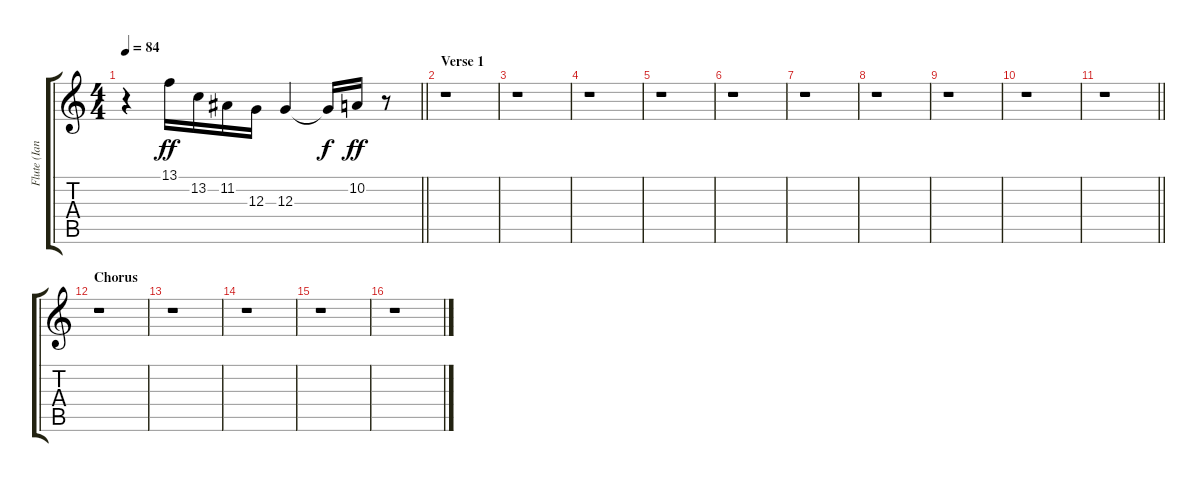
\track ("Flute (Ian Anderson)" "Flute (Ian") {instrument flute}
\staff {score tabs}
\tuning (E4 B3 G3 D3 A2 E2) {hide}
\ts (4 4)
\tempo 84
\clef g2
\barLineRight lightlight
\ks c
r.4{dy f} 13.1.16{dy ff} 13.2.16 11.2.16 12.3.16 12.3.4 12.3{t}.16{dy f} 10.2.16{dy ff} r.8 |
\section ("" "Verse 1")
r.1 |
r.1 |
r.1 |
r.1 |
r.1 |
r.1 |
r.1 |
r.1 |
r.1 |
\barLineRight lightlight
r.1 |
\section ("" "Chorus")
r.1 |
r.1 |
r.1 |
r.1 |
r.1
